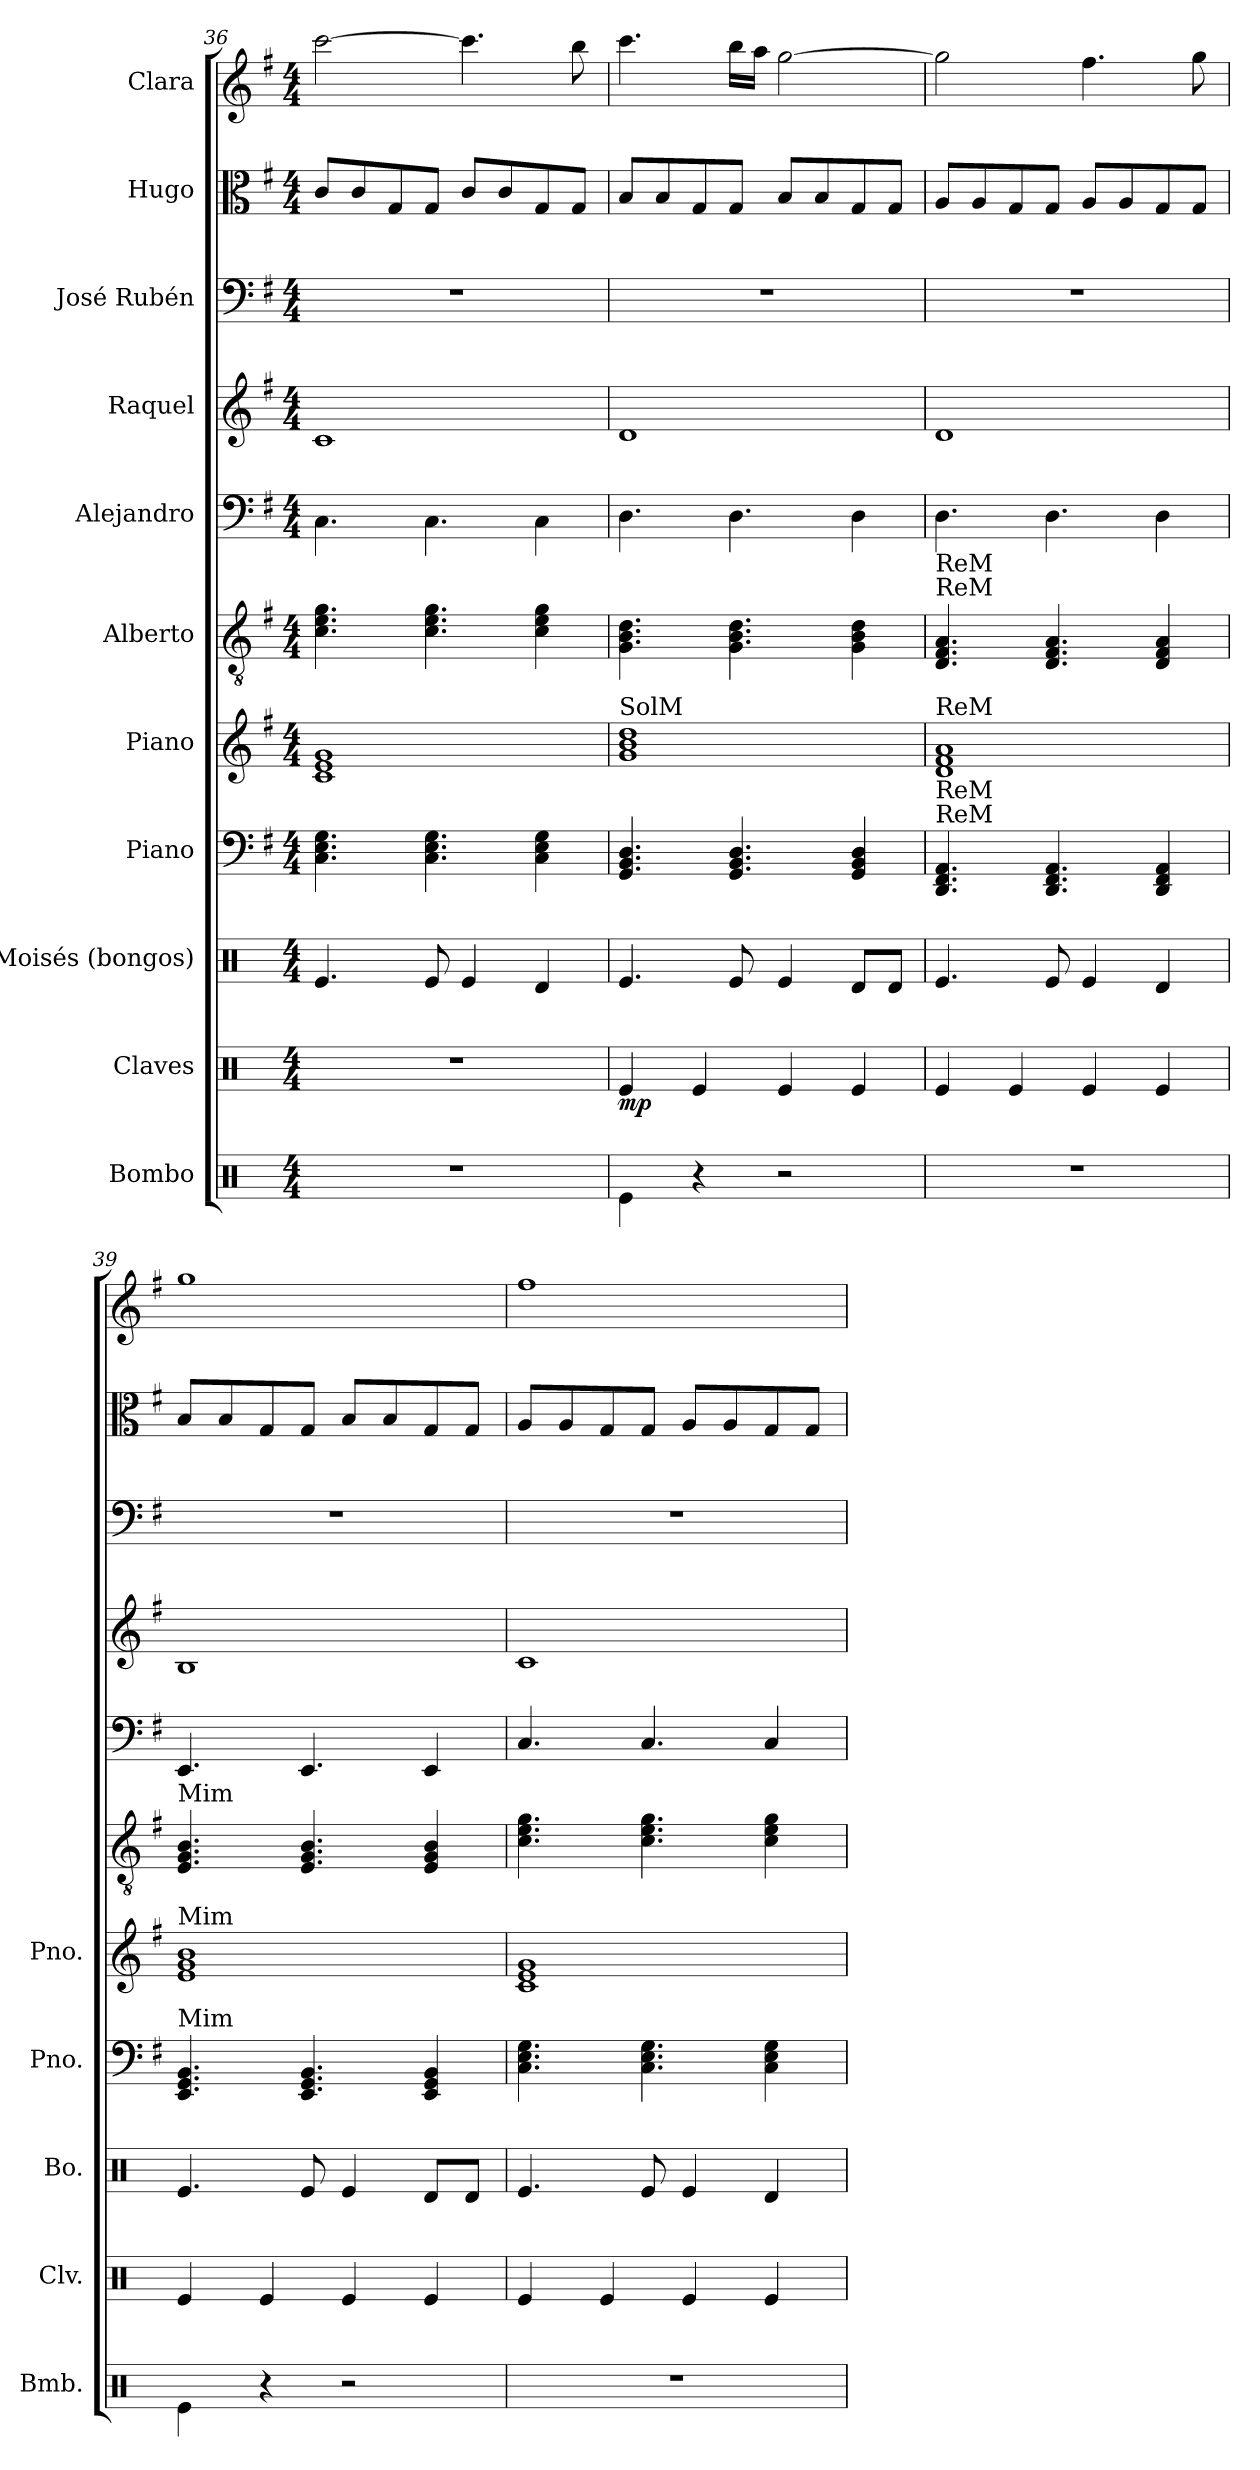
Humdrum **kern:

**kern	**kern	**dynam	**kern	**kern	**kern	**kern	**kern	**kern	**kern	**kern	**kern
*part11	*part10	*part10	*part9	*part8	*part7	*part6	*part5	*part4	*part3	*part2	*part1
*staff11	*staff10	*staff10	*staff9	*staff8	*staff7	*staff6	*staff5	*staff4	*staff3	*staff2	*staff1
*I"Bombo	*I"Claves	*	*I"Moisés (bongos)	*I"Piano	*I"Piano	*I"Alberto	*I"Alejandro	*I"Raquel	*I"José Rubén	*I"Hugo	*I"Clara
*I'Bmb.	*I'Clv.	*	*I'Bo.	*I'Pno.	*I'Pno.	*	*	*	*	*	*
!!LO:PB:g=z
*clefX	*clefX	*	*clefX	*clefF4	*clefG2	*clefGv2	*clefF4	*clefG2	*clefF4	*clefC3	*clefG2
*k[]	*k[]	*	*k[]	*k[f#]	*k[f#]	*k[f#]	*k[f#]	*k[f#]	*k[f#]	*k[f#]	*k[f#]
*M4/4	*M4/4	*	*M4/4	*M4/4	*M4/4	*M4/4	*M4/4	*M4/4	*M4/4	*M4/4	*M4/4
=36	=36	=36	=36	=36	=36	=36	=36	=36	=36	=36	=36
1r	1r	.	4.Re/	4.C\ 4.E\ 4.G\	1c 1e 1g	4.c\ 4.e\ 4.g\	4.C\	1c	1r	8c/L	[2ccc\
.	.	.	.	.	.	.	.	.	.	8c/	.
.	.	.	.	.	.	.	.	.	.	8G/	.
.	.	.	8Re/	4.C\ 4.E\ 4.G\	.	4.c\ 4.e\ 4.g\	4.C\	.	.	8G/J	.
.	.	.	4Re/	.	.	.	.	.	.	8c/L	4.ccc\]
.	.	.	.	.	.	.	.	.	.	8c/	.
.	.	.	4Rd/	4C\ 4E\ 4G\	.	4c\ 4e\ 4g\	4C\	.	.	8G/	.
.	.	.	.	.	.	.	.	.	.	8G/J	8bb\
=37	=37	=37	=37	=37	=37	=37	=37	=37	=37	=37	=37
!	!	!	!	!	!LO:TX:a:t=SolM	!	!	!	!	!	!
!	!	!LO:DY:b	!	!	!	!	!	!	!	!	!
4Re\	4Re/	mp	4.Re/	4.GG/ 4.BB/ 4.D/	1g 1b 1dd	4.G\ 4.B\ 4.d\	4.D\	1d	1r	8B/L	4.ccc\
.	.	.	.	.	.	.	.	.	.	8B/	.
4r	4Re/	.	.	.	.	.	.	.	.	8G/	.
.	.	.	8Re/	4.GG/ 4.BB/ 4.D/	.	4.G\ 4.B\ 4.d\	4.D\	.	.	8G/J	16bb\LL
.	.	.	.	.	.	.	.	.	.	.	16aa\JJ
2r	4Re/	.	4Re/	.	.	.	.	.	.	8B/L	[2gg\
.	.	.	.	.	.	.	.	.	.	8B/	.
.	4Re/	.	8Rd/L	4GG/ 4BB/ 4D/	.	4G\ 4B\ 4d\	4D\	.	.	8G/	.
.	.	.	8Rd/J	.	.	.	.	.	.	8G/J	.
=38	=38	=38	=38	=38	=38	=38	=38	=38	=38	=38	=38
!	!	!	!	!	!	!LO:TX:a:t=ReM	!	!	!	!	!
!	!	!	!	!	!	!LO:TX:a:t=ReM	!	!	!	!	!
!	!	!	!	!	!LO:TX:a:t=ReM	!	!	!	!	!	!
!	!	!	!	!LO:TX:a:t=ReM	!	!	!	!	!	!	!
!	!	!	!	!LO:TX:a:t=ReM	!	!	!	!	!	!	!
1r	4Re/	.	4.Re/	4.DD/ 4.FF#/ 4.AA/	1d 1f# 1a	4.D/ 4.F#/ 4.A/	4.D\	1d	1r	8A/L	2gg\]
.	.	.	.	.	.	.	.	.	.	8A/	.
.	4Re/	.	.	.	.	.	.	.	.	8G/	.
.	.	.	8Re/	4.DD/ 4.FF#/ 4.AA/	.	4.D/ 4.F#/ 4.A/	4.D\	.	.	8G/J	.
.	4Re/	.	4Re/	.	.	.	.	.	.	8A/L	4.ff#\
.	.	.	.	.	.	.	.	.	.	8A/	.
.	4Re/	.	4Rd/	4DD/ 4FF#/ 4AA/	.	4D/ 4F#/ 4A/	4D\	.	.	8G/	.
.	.	.	.	.	.	.	.	.	.	8G/J	8gg\
=39	=39	=39	=39	=39	=39	=39	=39	=39	=39	=39	=39
!	!	!	!	!	!	!LO:TX:a:t=Mim	!	!	!	!	!
!	!	!	!	!	!LO:TX:a:t=Mim	!	!	!	!	!	!
!	!	!	!	!LO:TX:a:t=Mim	!	!	!	!	!	!	!
4Re\	4Re/	.	4.Re/	4.EE/ 4.GG/ 4.BB/	1e 1g 1b	4.E/ 4.G/ 4.B/	4.EE/	1B	1r	8B/L	1gg
.	.	.	.	.	.	.	.	.	.	8B/	.
4r	4Re/	.	.	.	.	.	.	.	.	8G/	.
.	.	.	8Re/	4.EE/ 4.GG/ 4.BB/	.	4.E/ 4.G/ 4.B/	4.EE/	.	.	8G/J	.
2r	4Re/	.	4Re/	.	.	.	.	.	.	8B/L	.
.	.	.	.	.	.	.	.	.	.	8B/	.
.	4Re/	.	8Rd/L	4EE/ 4GG/ 4BB/	.	4E/ 4G/ 4B/	4EE/	.	.	8G/	.
.	.	.	8Rd/J	.	.	.	.	.	.	8G/J	.
=40	=40	=40	=40	=40	=40	=40	=40	=40	=40	=40	=40
1r	4Re/	.	4.Re/	4.C\ 4.E\ 4.G\	1c 1e 1g	4.c\ 4.e\ 4.g\	4.C/	1c	1r	8A/L	1ff#
.	.	.	.	.	.	.	.	.	.	8A/	.
.	4Re/	.	.	.	.	.	.	.	.	8G/	.
.	.	.	8Re/	4.C\ 4.E\ 4.G\	.	4.c\ 4.e\ 4.g\	4.C/	.	.	8G/J	.
.	4Re/	.	4Re/	.	.	.	.	.	.	8A/L	.
.	.	.	.	.	.	.	.	.	.	8A/	.
.	4Re/	.	4Rd/	4C\ 4E\ 4G\	.	4c\ 4e\ 4g\	4C/	.	.	8G/	.
.	.	.	.	.	.	.	.	.	.	8G/J	.
=	=	=	=	=	=	=	=	=	=	=	=
*-	*-	*-	*-	*-	*-	*-	*-	*-	*-	*-	*-
